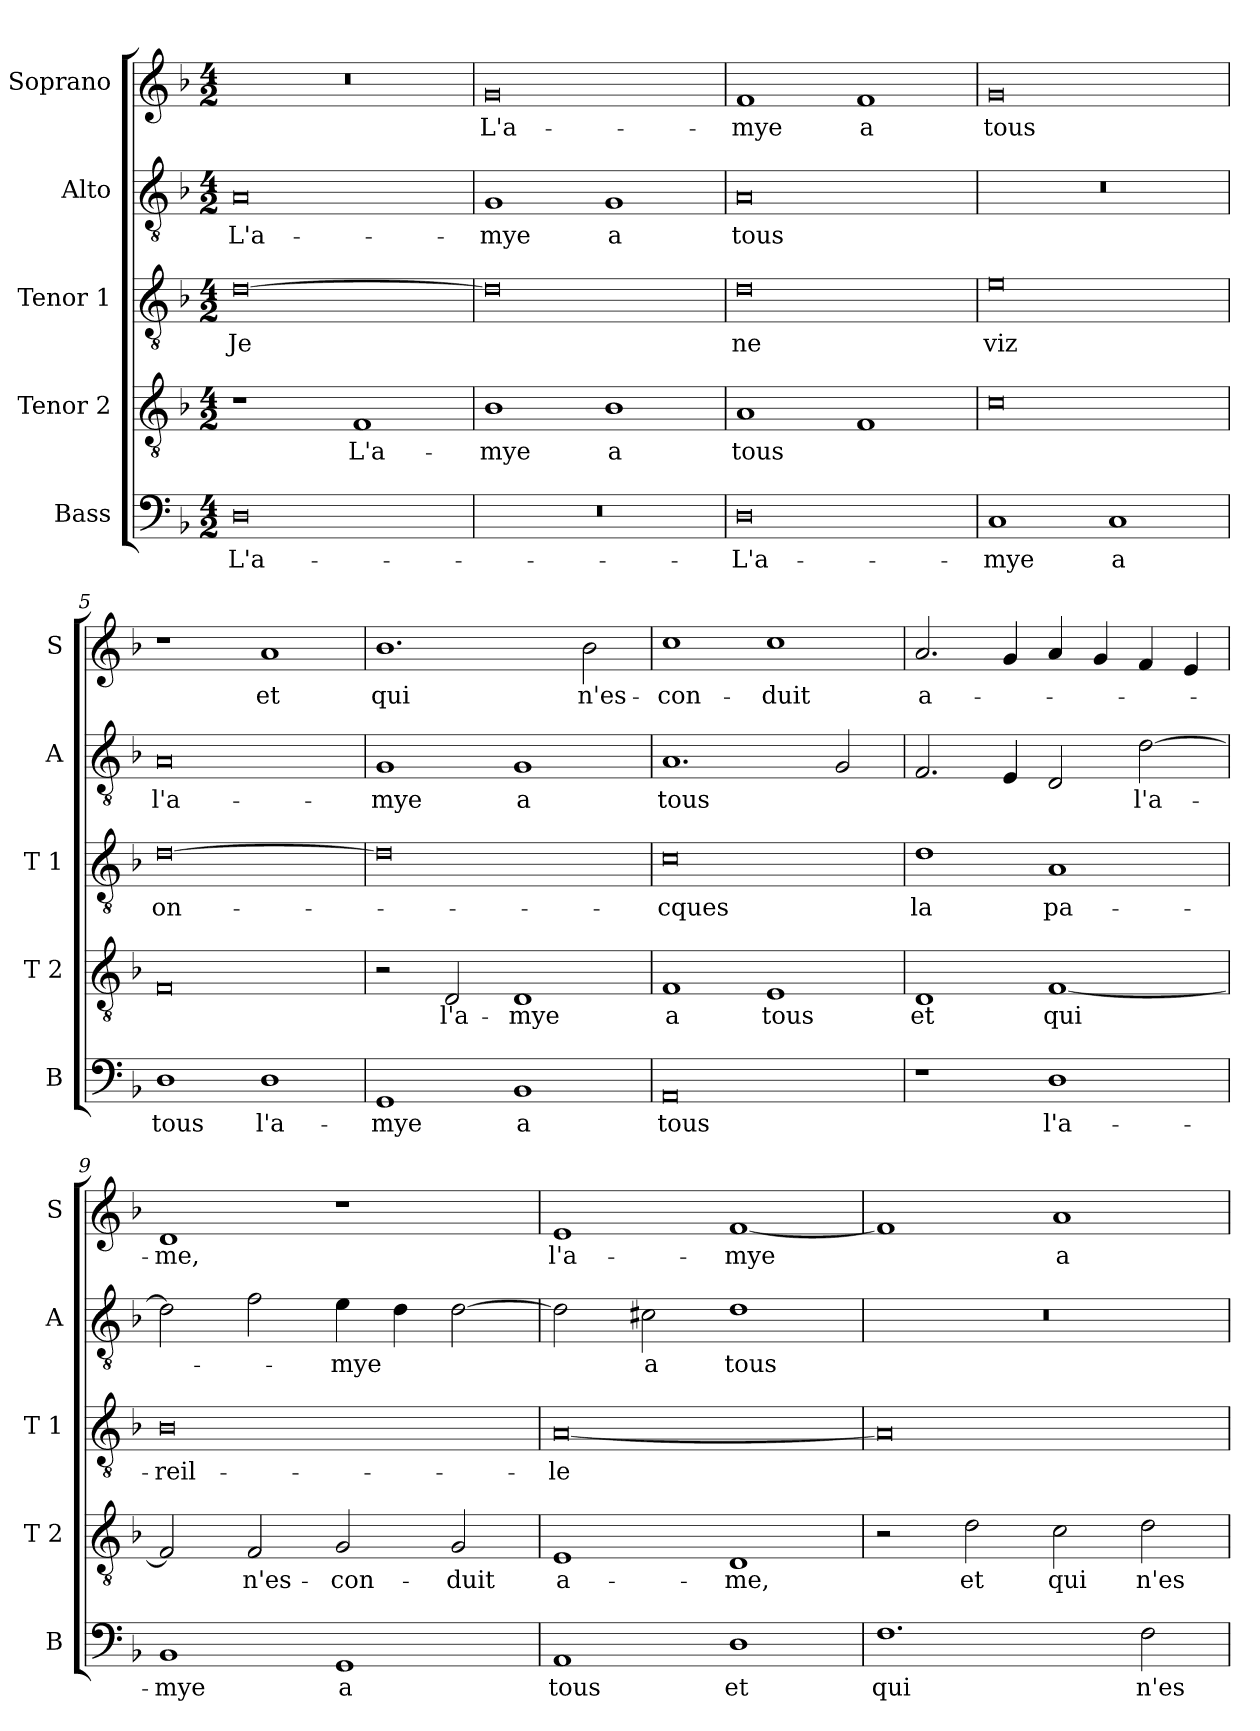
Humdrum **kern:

**kern	**text	**kern	**text	**kern	**text	**kern	**text	**kern	**text
*part5	*part5	*part4	*part4	*part3	*part3	*part2	*part2	*part1	*part1
*staff5	*staff5	*staff4	*staff4	*staff3	*staff3	*staff2	*staff2	*staff1	*staff1
*I"Bass	*	*I"Tenor 2	*	*I"Tenor 1	*	*I"Alto	*	*I"Soprano	*
*I'B	*	*I'T 2	*	*I'T 1	*	*I'A	*	*I'S	*
*clefF4	*	*clefGv2	*	*clefGv2	*	*clefGv2	*	*clefG2	*
*k[b-]	*	*k[b-]	*	*k[b-]	*	*k[b-]	*	*k[b-]	*
*F:	*	*F:	*	*F:	*	*F:	*	*F:	*
*M4/2	*	*M4/2	*	*M4/2	*	*M4/2	*	*M4/2	*
*MM240	*	*MM240	*	*MM240	*	*MM240	*	*MM240	*
=1	=1	=1	=1	=1	=1	=1	=1	=1	=1
!	!LO:LY:b	!	!	!	!LO:LY:b	!	!LO:LY:b	!	!
0D	L'a-	1r	.	[0d	Je	0A	L'a-	0r	.
!	!	!	!LO:LY:b	!	!	!	!	!	!
.	.	1F	L'a-	.	.	.	.	.	.
=2	=2	=2	=2	=2	=2	=2	=2	=2	=2
!	!	!	!LO:LY:b	!	!	!	!LO:LY:b	!	!LO:LY:b
0r	.	1B-	-mye	0d]	.	1G	-mye	0g	L'a-
!	!	!	!LO:LY:b	!	!	!	!LO:LY:b	!	!
.	.	1B-	a	.	.	1G	a	.	.
=3	=3	=3	=3	=3	=3	=3	=3	=3	=3
!	!LO:LY:b	!	!LO:LY:b	!	!LO:LY:b	!	!LO:LY:b	!	!LO:LY:b
0D	-L'a-	1A	tous	0d	ne	0A	tous	1f	-mye
!	!	!	!	!	!	!	!	!	!LO:LY:b
.	.	1F	.	.	.	.	.	1f	a
=4	=4	=4	=4	=4	=4	=4	=4	=4	=4
!	!LO:LY:b	!	!	!	!LO:LY:b	!	!	!	!LO:LY:b
1C	-mye	0c	.	0e	viz	0r	.	0g	tous
!	!LO:LY:b	!	!	!	!	!	!	!	!
1C	a	.	.	.	.	.	.	.	.
=5	=5	=5	=5	=5	=5	=5	=5	=5	=5
!	!LO:LY:b	!	!	!	!LO:LY:b	!	!LO:LY:b	!	!
1D	tous	0F	.	[0d	on-	0A	l'a-	1r	.
!	!LO:LY:b	!	!	!	!	!	!	!	!LO:LY:b
1D	l'a-	.	.	.	.	.	.	1a	et
=6	=6	=6	=6	=6	=6	=6	=6	=6	=6
!	!LO:LY:b	!	!	!	!	!	!LO:LY:b	!	!LO:LY:b
1GG	-mye	2r	.	0d]	.	1G	-mye	1.b-	qui
!	!	!	!LO:LY:b	!	!	!	!	!	!
.	.	2D/	l'a-	.	.	.	.	.	.
!	!LO:LY:b	!	!LO:LY:b	!	!	!	!LO:LY:b	!	!
1BB-	a	1D	-mye	.	.	1G	a	.	.
!	!	!	!	!	!	!	!	!	!LO:LY:b
.	.	.	.	.	.	.	.	2b-\	n'es-
!!LO:LB:g=z
=7	=7	=7	=7	=7	=7	=7	=7	=7	=7
!	!LO:LY:b	!	!LO:LY:b	!	!LO:LY:b	!	!LO:LY:b	!	!LO:LY:b
0AA	tous	1F	a	0c	-cques	1.A	tous	1cc	-con-
!	!	!	!LO:LY:b	!	!	!	!	!	!LO:LY:b
.	.	1E	tous	.	.	.	.	1cc	-duit
.	.	.	.	.	.	2G/	.	.	.
=8	=8	=8	=8	=8	=8	=8	=8	=8	=8
!	!	!	!LO:LY:b	!	!LO:LY:b	!	!	!	!LO:LY:b
1r	.	1D	et	1d	la	2.F/	.	2.a/	a-
.	.	.	.	.	.	4E/	.	4g/	.
!	!LO:LY:b	!	!LO:LY:b	!	!LO:LY:b	!	!	!	!
1D	l'a-	[1F	qui	1A	pa-	2D/	.	4a/	.
.	.	.	.	.	.	.	.	4g/	.
!	!	!	!	!	!	!	!LO:LY:b	!	!
.	.	.	.	.	.	[2d\	l'a-	4f/	.
.	.	.	.	.	.	.	.	4e/	.
=9	=9	=9	=9	=9	=9	=9	=9	=9	=9
!	!LO:LY:b	!	!	!	!LO:LY:b	!	!	!	!LO:LY:b
1BB-	-mye	2F/]	.	0B-	-reil-	2d\]	.	1d	-me,
!	!	!	!LO:LY:b	!	!	!	!	!	!
.	.	2F/	n'es-	.	.	2f\	.	.	.
!	!LO:LY:b	!	!LO:LY:b	!	!	!	!LO:LY:b	!	!
1GG	a	2G/	-con-	.	.	4e\	-mye	1r	.
.	.	.	.	.	.	4d\	.	.	.
!	!	!	!LO:LY:b	!	!	!	!	!	!
.	.	2G/	-duit	.	.	[2d\	.	.	.
=10	=10	=10	=10	=10	=10	=10	=10	=10	=10
!	!LO:LY:b	!	!LO:LY:b	!	!LO:LY:b	!	!	!	!LO:LY:b
1AA	tous	1E	a-	[0A	-le	2d\]	.	1e	l'a-
!	!	!	!	!	!	!	!LO:LY:b	!	!
.	.	.	.	.	.	2c#X\	a	.	.
!	!LO:LY:b	!	!LO:LY:b	!	!	!	!LO:LY:b	!	!LO:LY:b
1D	et	1D	-me,	.	.	1d	tous	[1f	-mye
=11	=11	=11	=11	=11	=11	=11	=11	=11	=11
!	!LO:LY:b	!	!	!	!	!	!	!	!
1.F	qui	2r	.	0A]	.	0r	.	1f]	.
!	!	!	!LO:LY:b	!	!	!	!	!	!
.	.	2d\	et	.	.	.	.	.	.
!	!	!	!LO:LY:b	!	!	!	!	!	!LO:LY:b
.	.	2c\	qui	.	.	.	.	1a	a
!	!LO:LY:b	!	!LO:LY:b	!	!	!	!	!	!
2F\	n'es-	2d\	n'es-	.	.	.	.	.	.
=	=	=	=	=	=	=	=	=	=
*-	*-	*-	*-	*-	*-	*-	*-	*-	*-
